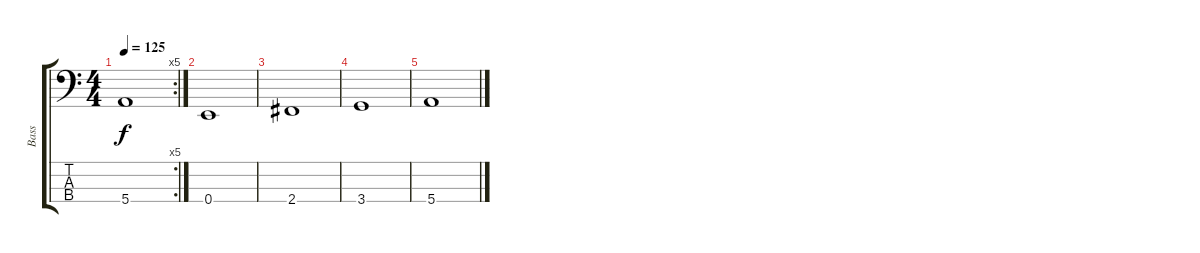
\track ("Bass" "Bass") {instrument acousticbass}
\staff {score tabs}
\tuning (G2 D2 A1 E1) {hide}
\rc 5
\ts (4 4)
\tempo 125
\clef f4
\ks c
5.4.1{dy f} |
0.4.1 |
2.4.1 |
3.4.1 |
5.4.1
